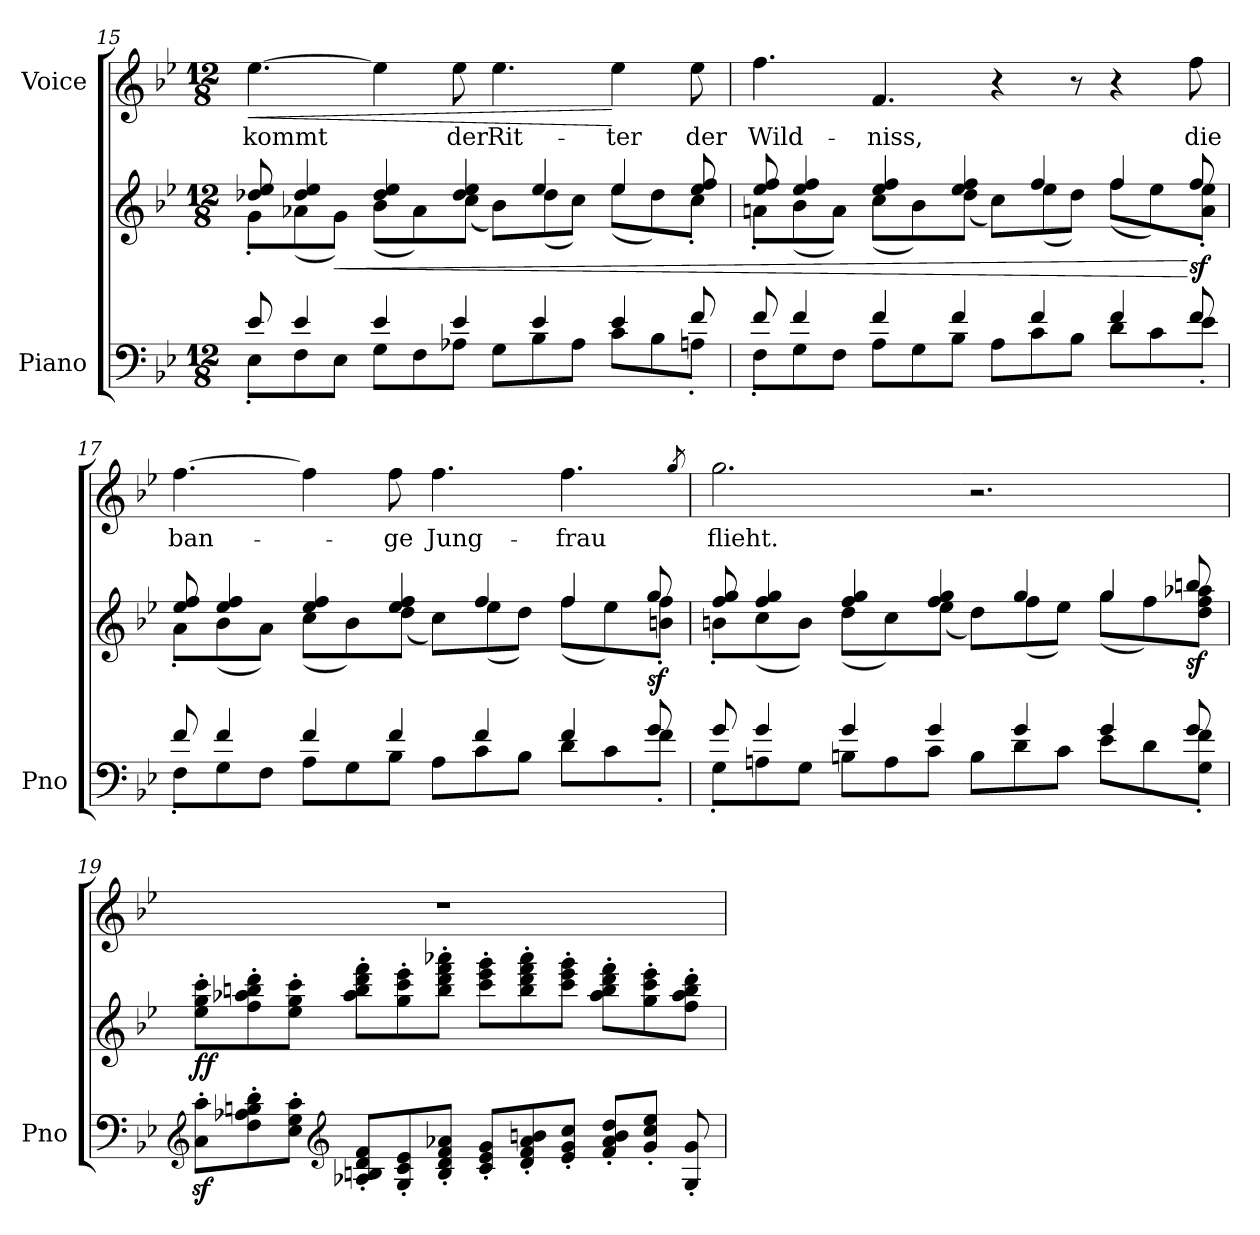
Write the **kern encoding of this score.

**kern	**kern	**dynam	**kern	**text	**dynam
*part2	*part2	*part2	*part1	*part1	*part1
*staff3	*staff2	*staff2/3	*staff1	*staff1	*staff1
*I"Piano	*	*	*I"Voice	*	*
*I'Pno	*	*	*	*	*
*clefF4	*clefG2	*	*clefG2	*	*
*k[b-e-]	*k[b-e-]	*	*k[b-e-]	*	*
*M12/8	*M12/8	*	*M12/8	*	*
=15	=15	=15	=15	=15	=15
*^	*^	*	*	*	*
!	!	!	!	!	!	!	!LO:HP:b
8e-/	8E-'\L	8dd-X/ 8ee-/	8g'\L	.	[4.ee-\	kommt	<
4e-/	8F\	4dd-/ 4ee-/	(8a-X\	.	.	.	.
!	!	!	!	!LO:HP:b	!	!	!
.	8E-\J	.	8g\J)	<	.	.	.
4e-/	8G\L	4dd-/ 4ee-/	(8b-\L	.	4ee-\]	.	.
.	8F\	.	8a-\)	.	.	.	.
4e-/	8A-X\J	4dd-/ 4ee-/	(8cc\J	.	8ee-\	der	.
.	8G\L	.	8b-\L)	.	4.ee-\	Rit-	.
4e-/	8B-\	4ee-/	(8dd-\	.	.	.	.
.	8A-\J	.	8cc\J)	.	.	.	.
4e-/	8c\L	4ee-/	(8ee-\L	.	4ee-\	-ter	[
.	8B-\	.	8dd-\)	.	.	.	.
8f/	8An'\J	8ee-/ 8ff/	8cc'\J	.	8ee-\	der	.
=16	=16	=16	=16	=16	=16	=16	=16
8f/	8F'\L	8ee-/ 8ff/	8an'\L	.	4.ff\	Wild-	.
4f/	8G\	4ee-/ 4ff/	(8b-\	.	.	.	.
.	8F\J	.	8a\J)	.	.	.	.
4f/	8A\L	4ee-/ 4ff/	(8cc\L	.	4.f/	-niss,	.
.	8G\	.	8b-\)	.	.	.	.
4f/	8B-\J	4ee-/ 4ff/	(8dd\J	.	.	.	.
.	8A\L	.	8cc\L)	.	4r	.	.
4f/	8c\	4ff/	(8ee-\	.	.	.	.
.	8B-\J	.	8dd\J)	.	8r	.	.
4f/	8d\L	4ff/	(8ff\L	.	4r	.	.
.	8c\	.	8ee-\)	.	.	.	.
!	!	!	!	!LO:DY:n=1:b	!	!	!
8f/	8e-'\J	8ff/	8a\' 8ee-\'J	[ sf	8ff\	die	.
=17	=17	=17	=17	=17	=17	=17	=17
8f/	8F'\L	8ee-/ 8ff/	8a'\L	.	[>4.ff\	ban-	.
4f/	8G\	4ee-/ 4ff/	(8b-\	.	.	.	.
.	8F\J	.	8a\J)	.	.	.	.
4f/	8A\L	4ee-/ 4ff/	(8cc\L	.	4ff\]	.	.
.	8G\	.	8b-\)	.	.	.	.
4f/	8B-\J	4ee-/ 4ff/	(8dd\J	.	8ff\	-ge	.
.	8A\L	.	8cc\L)	.	4.ff\	Jung-	.
4f/	8c\	4ff/	(8ee-\	.	.	.	.
.	8B-\J	.	8dd\J)	.	.	.	.
4f/	8d\L	4ff/	(8ff\L	.	4.ff\	-frau	.
.	8c\	.	8ee-\)	.	.	.	.
!	!	!	!	!LO:DY:b	!	!	!
8g/	8f'\J	8gg/	8bn\' 8ff\'J	sf	.	.	.
.	.	.	.	.	8qgg/	.	.
=18	=18	=18	=18	=18	=18	=18	=18
8g/	8G'\L	8ff/ 8gg/	8bn'\L	.	2.gg\	flieht.	.
4g/	8An\	4ff/ 4gg/	(8cc\	.	.	.	.
.	8G\J	.	8b\J)	.	.	.	.
4g/	8Bn\L	4ff/ 4gg/	(8dd\L	.	.	.	.
.	8A\	.	8cc\)	.	.	.	.
4g/	8c\J	4ff/ 4gg/	(8ee-\J	.	.	.	.
.	8B\L	.	8dd\L)	.	2.r	.	.
4g/	8d\	4gg/	(8ff\	.	.	.	.
.	8c\J	.	8ee-\J)	.	.	.	.
4g/	8e-\L	4gg/	(8gg\L	.	.	.	.
.	8d\	.	8ff\)	.	.	.	.
!	!	!	!	!LO:DY:b	!	!	!
8g/	8G\' 8f\'J	8bbn/	8dd\ 8ff\ 8aa-X\J	sf	.	.	.
=19	=19	=19	=19	=19	=19	=19	=19
!	!	!	!	!LO:DY:b	!	!	!
*v	*v	*	*	*	*	*	*
*	*v	*v	*	*	*	*
8C\z<' 8c\z<'L	8ee-\' 8gg\' 8ccc\'L	ff	1.r	.	.
8F\' 8A-X\' 8Bn\' 8d\'	8ff\' 8aa-X\' 8bbn\' 8ddd\'	.	.	.	.
8E-\' 8G\' 8c\'J	8ee-\' 8gg\' 8ccc\'J	.	.	.	.
*clefG2	*	*	*	*	*
8A-X/' 8Bn/' 8d/' 8f/'L	8aa-\' 8bb\' 8ddd\' 8fff\'L	.	.	.	.
8G/' 8c/' 8e-/'	8gg\' 8ccc\' 8eee-\'	.	.	.	.
8B/' 8d/' 8f/' 8a-X/'J	8bb\' 8ddd\' 8fff\' 8aaa-X\'J	.	.	.	.
8c/' 8e-/' 8g/'L	8ccc\' 8eee-\' 8ggg\'L	.	.	.	.
8d/' 8f/' 8a-/' 8bn/'	8bb\' 8ddd\' 8fff\' 8aaa-\'	.	.	.	.
8e-/' 8g/' 8cc/'J	8ccc\' 8eee-\' 8ggg\'J	.	.	.	.
8f/' 8a-/' 8b/' 8dd/'L	8aa-\' 8bb\' 8ddd\' 8fff\'L	.	.	.	.
8g/' 8cc/' 8ee-/'J	8gg\' 8ccc\' 8eee-\'	.	.	.	.
8G/' 8g/'	8ff\' 8aa-\' 8bb\' 8ddd\'J	.	.	.	.
=	=	=	=	=	=
*-	*-	*-	*-	*-	*-
